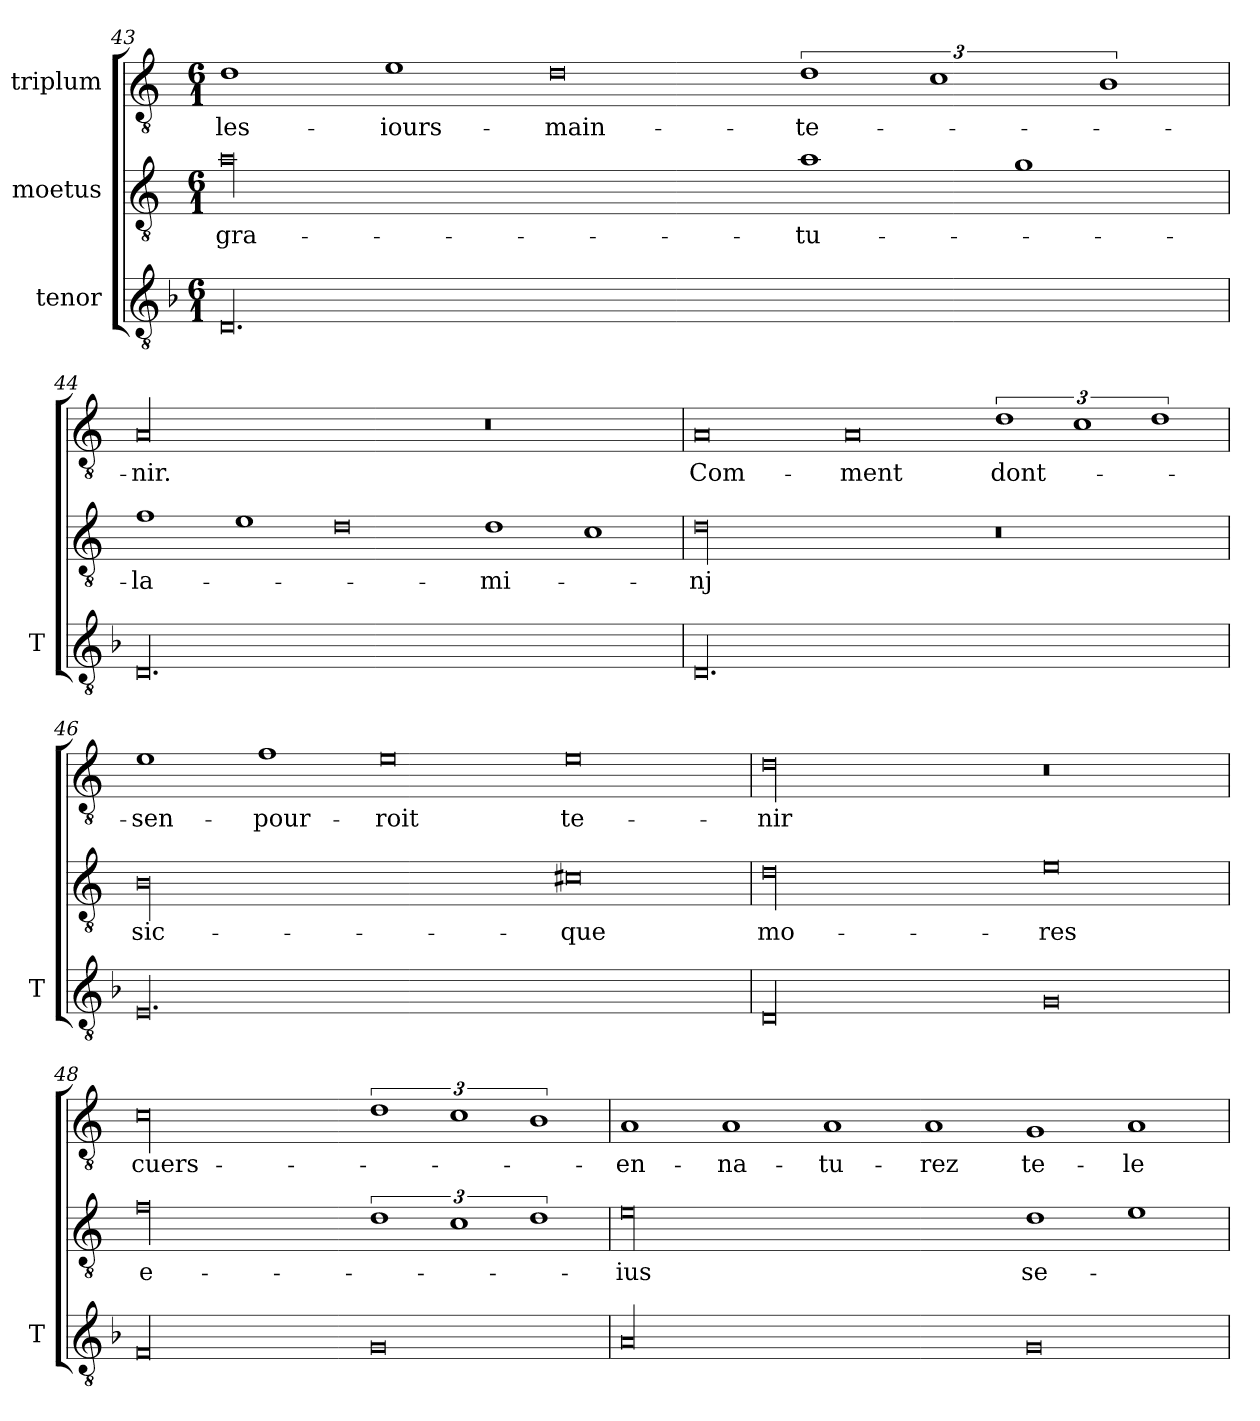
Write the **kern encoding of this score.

**kern	**kern	**text	**kern	**text
*part3	*part2	*part2	*part1	*part1
*staff3	*staff2	*staff2	*staff1	*staff1
*I"tenor	*I"moetus	*	*I"triplum	*
*I'T	*	*	*	*
*clefGv2	*clefGv2	*	*clefGv2	*
*k[b-]	*k[]	*	*k[]	*
*F:	*C:	*	*C:	*
*M6/1	*M6/1	*	*M6/1	*
=43	=43	=43	=43	=43
00.D/	00a\	-gra-	1d\	les-
.	.	.	1e\	iours-
.	.	.	0d\	main-
.	1a\	-tu-	3%2d\	-te-
.	.	.	3%2c\	.
.	1g\	.	.	.
.	.	.	3%2B\	.
=44	=44	=44	=44	=44
00.D/	1f\	-la-	00A/	-nir.
.	1e\	.	.	.
.	0d\	.	.	.
.	1d\	-mi-	0r	.
.	1c\	.	.	.
=45	=45	=45	=45	=45
00.D/	00d\	-nj	0A/	Com-
.	.	.	0A/	-ment
.	0r	.	3%2d\	dont-
.	.	.	3%2c\	.
.	.	.	3%2d\	.
=46	=46	=46	=46	=46
00.E/	00B\	sic-	1e\	sen-
.	.	.	1f\	pour-
.	.	.	0e\	-roit
.	0c#X\	-que	0e\	te-
=47	=47	=47	=47	=47
00D/	00d\	mo-	00d\	-nir
0G/	0e\	-res	0r	.
!!LO:PB:g=z
=48	=48	=48	=48	=48
00F/	00f\	e-	00c\	cuers-
0G/	3%2d\	.	3%2d\	.
.	3%2c\	.	3%2c\	.
.	3%2d\	.	3%2B\	.
=49	=49	=49	=49	=49
00A/	00e\	-ius	1A/	en-
.	.	.	1A/	na-
.	.	.	1A/	-tu-
.	.	.	1A/	-rez
0G/	1d\	se-	1G/	te-
.	1e\	.	1A/	-le-
=	=	=	=	=
*-	*-	*-	*-	*-
